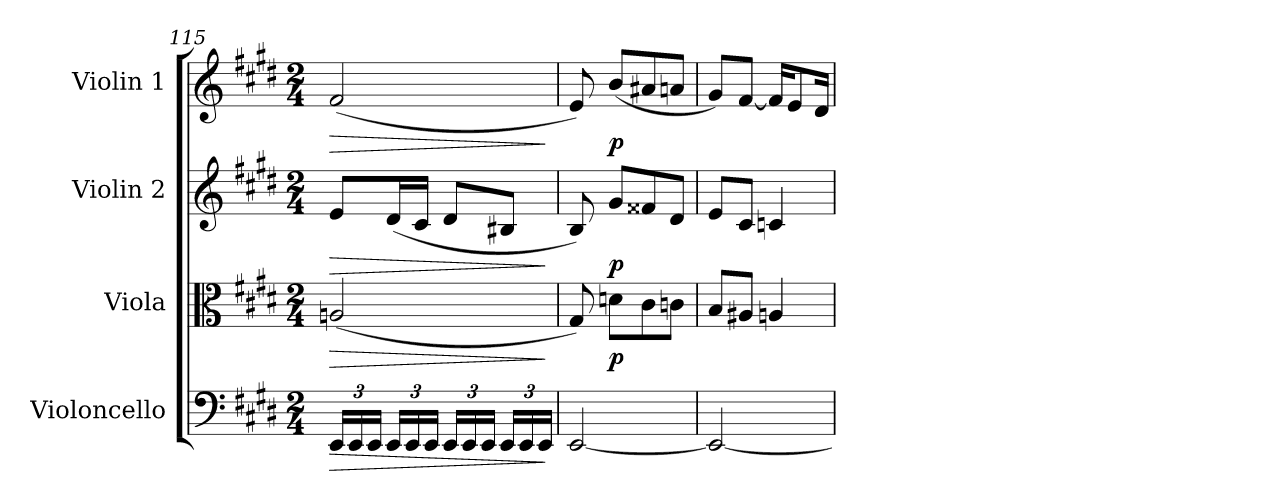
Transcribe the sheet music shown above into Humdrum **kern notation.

**kern	**dynam	**kern	**dynam	**kern	**dynam	**kern	**dynam
*part4	*part4	*part3	*part3	*part2	*part2	*part1	*part1
*staff4	*staff4	*staff3	*staff3	*staff2	*staff2	*staff1	*staff1
*I"Violoncello	*	*I"Viola	*	*I"Violin 2	*	*I"Violin 1	*
*I'Vc	*	*I'Vla	*	*I'Vln	*	*I'Vln	*
*clefF4	*	*clefC3	*	*clefG2	*	*clefG2	*
*k[f#c#g#d#]	*	*k[f#c#g#d#]	*	*k[f#c#g#d#]	*	*k[f#c#g#d#]	*
*M2/4	*	*M2/4	*	*M2/4	*	*M2/4	*
*Xbrackettup	*	*	*	*	*	*	*
=115	=115	=115	=115	=115	=115	=115	=115
!	!LO:HP:b	!	!LO:HP:b	!	!LO:HP:b	!	!LO:HP:b
24EE/LL	>	(2An/	>	8e/L	>	(2f#/	>
24EE/	.	.	.	.	.	.	.
24EE/JJ	.	.	.	.	.	.	.
24EE/LL	.	.	.	(16d#/L	.	.	.
24EE/	.	.	.	.	.	.	.
.	.	.	.	16c#/JJ	.	.	.
24EE/JJ	.	.	.	.	.	.	.
24EE/LL	.	.	.	8d#/L	.	.	.
24EE/	.	.	.	.	.	.	.
24EE/JJ	.	.	.	.	.	.	.
24EE/LL	.	.	.	8B#X/J	.	.	.
24EE/	.	.	.	.	.	.	.
24EE/JJ	.	.	.	.	.	.	.
.	]	.	]	.	]	.	]
!!LO:LB:g=z
=116	=116	=116	=116	=116	=116	=116	=116
[2EE/	.	8G#/)	.	8B/)	.	8e/)	.
!	!	!	!LO:DY:b	!	!LO:DY:b	!	!LO:DY:b
.	.	8dn\L	p	8g#/L	p	(8b/L	p
.	.	8c#\	.	8f##X/	.	8a#X/	.
.	.	8cn\J	.	8d#/J	.	8an/J	.
=117	=117	=117	=117	=117	=117	=117	=117
2EE/_	.	8B/L	.	8e/L	.	8g#/L)	.
.	.	8A#X/J	.	8c#/J	.	[8f#/J	.
.	.	4An/	.	4cn/	.	16f#/KL]	.
.	.	.	.	.	.	8e/	.
.	.	.	.	.	.	16d#/Jk	.
=	=	=	=	=	=	=	=
*-	*-	*-	*-	*-	*-	*-	*-
